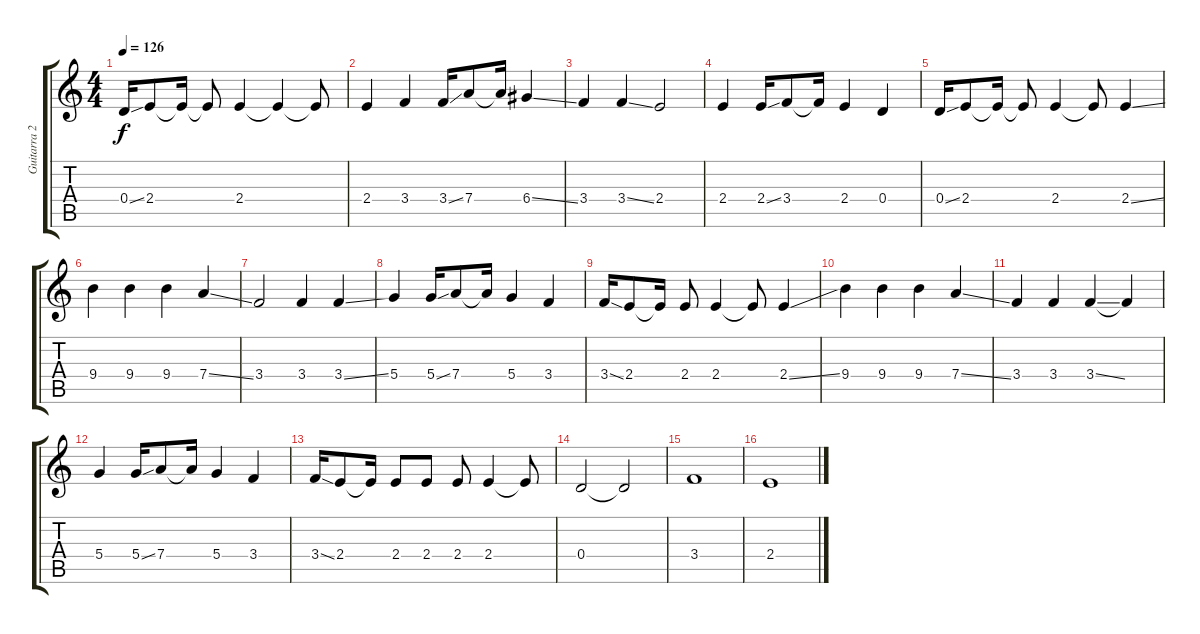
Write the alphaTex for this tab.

\track ("Guitarra 2" "Guitarra 2") {instrument overdrivenguitar}
\staff {score tabs}
\tuning (E4 B3 G3 D3 A2 E2) {hide}
\ts (4 4)
\tempo 126
\clef g2
\ks c
0.4{ss}.16{dy f} 2.4.8 2.4{t}.16 2.4{t}.8 2.4.4 2.4{t}.4 2.4{t}.8 |
2.4.4 3.4.4 3.4{ss}.16 7.4.8 7.4{t}.16 6.4{ss}.4 |
3.4.4 3.4{ss}.4 2.4.2 |
2.4.4 2.4{ss}.16 3.4.8 3.4{t}.16 2.4.4 0.4.4 |
0.4{ss}.16 2.4.8 2.4{t}.16 2.4{t}.8 2.4.4 2.4{t}.8 2.4{ss}.4 |
9.4.4 9.4.4 9.4.4 7.4{ss}.4 |
3.4.2 3.4.4 3.4{ss}.4 |
5.4.4 5.4{ss}.16 7.4.8 7.4{t}.16 5.4.4 3.4.4 |
3.4{ss}.16 2.4.8 2.4{t}.16 2.4.8 2.4.4 2.4{t}.8 2.4{ss}.4 |
9.4.4 9.4.4 9.4.4 7.4{ss}.4 |
3.4.4 3.4.4 3.4{ss}.4 3.4{t}.4 |
5.4.4 5.4{ss}.16 7.4.8 7.4{t}.16 5.4.4 3.4.4 |
3.4{ss}.16 2.4.8 2.4{t}.16 2.4.8 2.4.8 2.4.8 2.4.4 2.4{t}.8 |
0.4.2 0.4{t}.2 |
3.4.1 |
2.4.1
